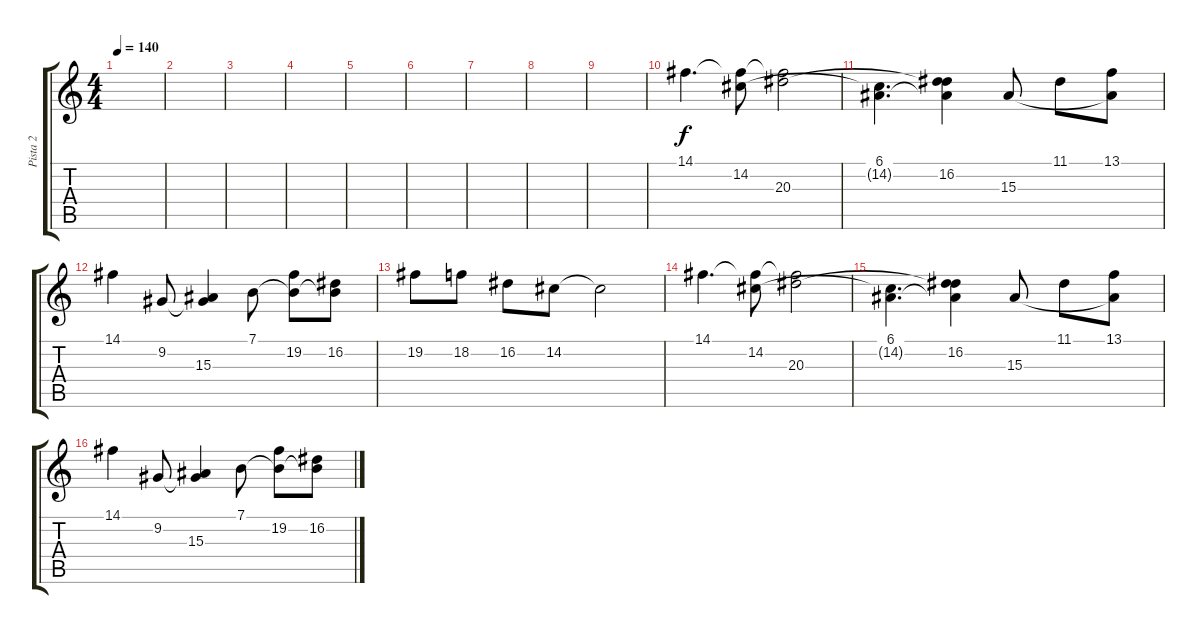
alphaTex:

\track ("Pista 2" "Pista 2") {instrument electricgrandpiano}
\staff {score tabs}
\tuning (E4 B3 G3 D3 A2 E2) {hide}
\ts (4 4)
\tempo 140
\clef g2
\ks c
|
|
|
|
|
|
|
|
|
14.1.4{d} (14.1{t} 14.2).8 (14.1{t} 20.3).2 |
(6.1 14.2{t}).4{d} (6.1{t} 16.2 20.3{t}).4 15.3.8 11.1.8 (13.1 15.3{t}).8 |
14.1.4 9.2.8 (9.2{t} 15.3).4 7.1.8 (7.1{t} 19.2).8 (7.1{t} 16.2).8 |
19.2.8 18.2.8 16.2.8 14.2.8 14.2{t}.2 |
14.1.4{d} (14.1{t} 14.2).8 (14.1{t} 20.3).2 |
(6.1 14.2{t}).4{d} (6.1{t} 16.2 20.3{t}).4 15.3.8 11.1.8 (13.1 15.3{t}).8 |
14.1.4 9.2.8 (9.2{t} 15.3).4 7.1.8 (7.1{t} 19.2).8 (7.1{t} 16.2).8
